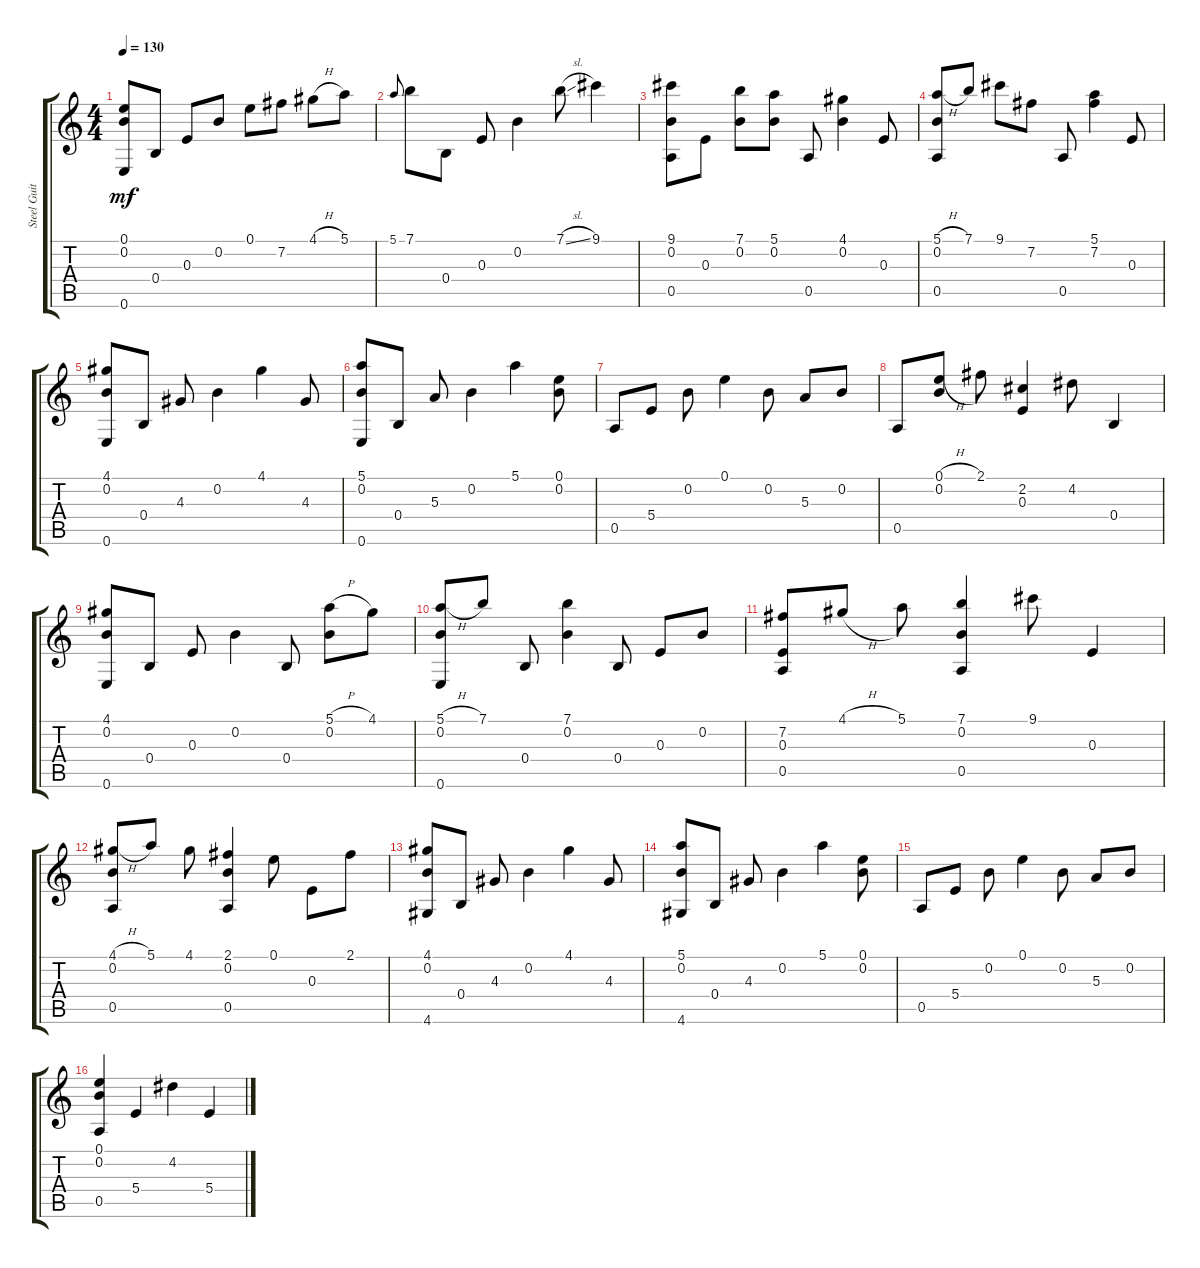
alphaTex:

\track ("Steel Guitar" "Steel Guit") {instrument acousticguitarsteel}
\staff {score tabs}
\tuning (E4 B3 E3 B2 A2 E2) {hide}
\ts (4 4)
\tempo 130
\clef g2
\ks c
(0.1 0.2 0.6).8{dy mf} 0.4.8 0.3.8 0.2.8 0.1.8 7.2.8 4.1{h}.8 5.1.8 |
5.1.8{gr onbeat} 7.1.8 0.4.8 0.3.8 0.2.4 7.1{sl}.8 9.1.4 |
(9.1 0.2 0.5).8 0.3.8 (7.1 0.2).8 (5.1 0.2).8 0.5.8 (4.1 0.2).4 0.3.8 |
(5.1{h} 0.2 0.5).8 7.1.8 9.1.8 7.2.8 0.5.8 (5.1 7.2).4 0.3.8 |
(4.1 0.2 0.6).8 0.4.8 4.3.8 0.2.4 4.1.4 4.3.8 |
(5.1 0.2 0.6).8 0.4.8 5.3.8 0.2.4 5.1.4 (0.1 0.2).8 |
0.5.8 5.4.8 0.2.8 0.1.4 0.2.8 5.3.8 0.2.8 |
0.5.8 (0.1{h} 0.2).8 2.1.8 (2.2 0.3).4 4.2.8 0.4.4 |
(4.1 0.2 0.6).8 0.4.8 0.3.8 0.2.4 0.4.8 (5.1{h} 0.2).8 4.1.8 |
(5.1{h} 0.2 0.6).8 7.1.8 0.4.8 (7.1 0.2).4 0.4.8 0.3.8 0.2.8 |
(7.2 0.3 0.5).8 4.1{h}.8 5.1.8 (7.1 0.2 0.5).4 9.1.8 0.3.4 |
(4.1{h} 0.2 0.5).8 5.1.8 4.1.8 (2.1 0.2 0.5).4 0.1.8 0.3.8 2.1.8 |
(4.1 0.2 4.6).8 0.4.8 4.3.8 0.2.4 4.1.4 4.3.8 |
(5.1 0.2 4.6).8 0.4.8 4.3.8 0.2.4 5.1.4 (0.1 0.2).8 |
0.5.8 5.4.8 0.2.8 0.1.4 0.2.8 5.3.8 0.2.8 |
(0.1 0.2 0.5).4 5.4.4 4.2.4 5.4.4
